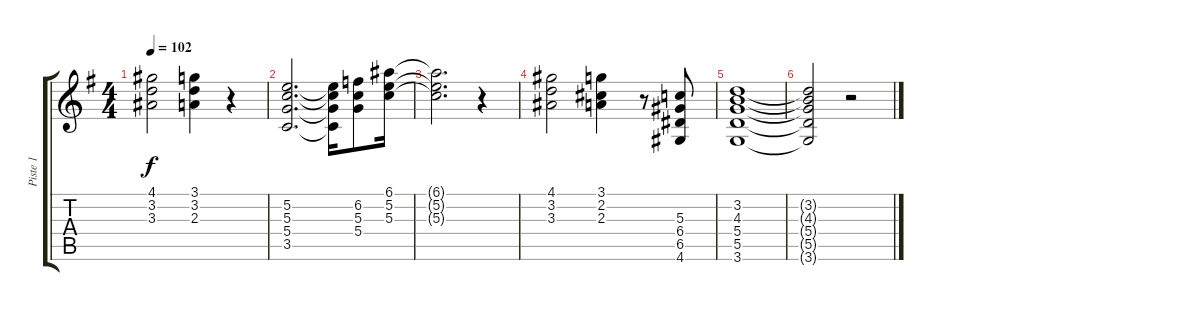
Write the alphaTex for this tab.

\track ("Piste 1" "Piste 1") {instrument electricguitarclean}
\staff {score tabs}
\tuning (E4 B3 G3 D3 A2 E2) {hide}
\ts (4 4)
\tempo 102
\clef g2
\ks g
(4.1 3.2 3.3).2{dy f} (3.1 3.2 2.3).4 r.4 |
(5.2 5.3 5.4 3.5).2{d} (5.2{t} 5.3{t} 5.4{t} 3.5{t}).16 (6.2 5.3 5.4).8 (6.1 5.2 5.3).16 |
(6.1{t} 5.2{t} 5.3{t}).2{d} r.4 |
(4.1 3.2 3.3).2 (3.1 2.2 2.3).4 r.8 (5.3 6.4 6.5 4.6).8 |
(3.2 4.3 5.4 5.5 3.6).1 |
(3.2{t} 4.3{t} 5.4{t} 5.5{t} 3.6{t}).2 r.2
